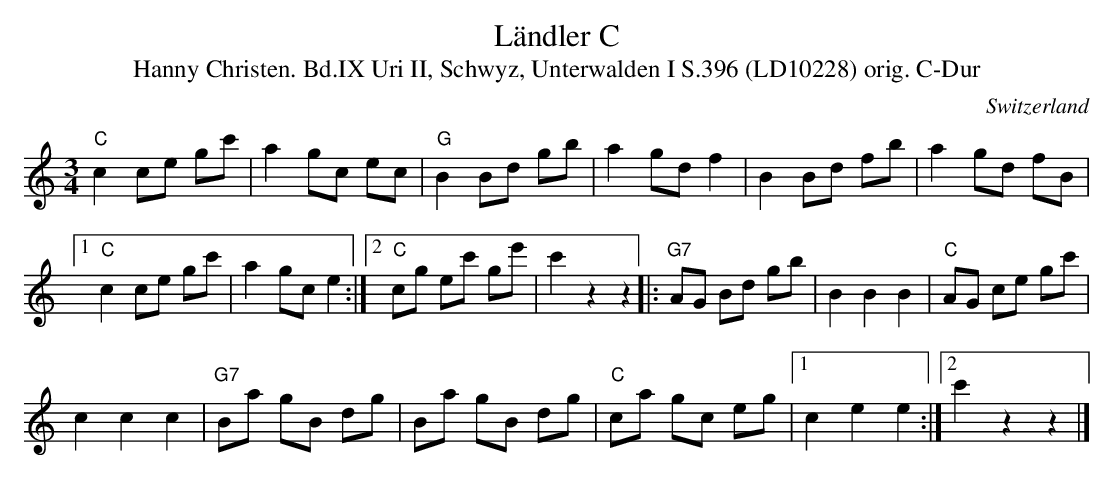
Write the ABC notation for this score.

X:1
T:L\"andler C
T:Hanny Christen. Bd.IX Uri II, Schwyz, Unterwalden I S.396 (LD10228) orig. C-Dur
M:3/4
L:1/8
O:Switzerland
K:C major
"C"c2 ce gc' | a2 gc ec | "G"B2 Bd gb | a2 gd f2 | B2 Bd fb | a2 gd fB |1
"C"c2 ce gc' | a2 gc e2 :|2 "C"cg ec' ge' | c'2 z2z2 |: "G7"AG Bd gb | B2B2B2 | "C"AG ce gc' |
c2c2c2 | "G7"Ba gB dg | Ba gB dg | "C"ca gc eg |1 c2e2e2 :|2 c'2 z2z2 |]
